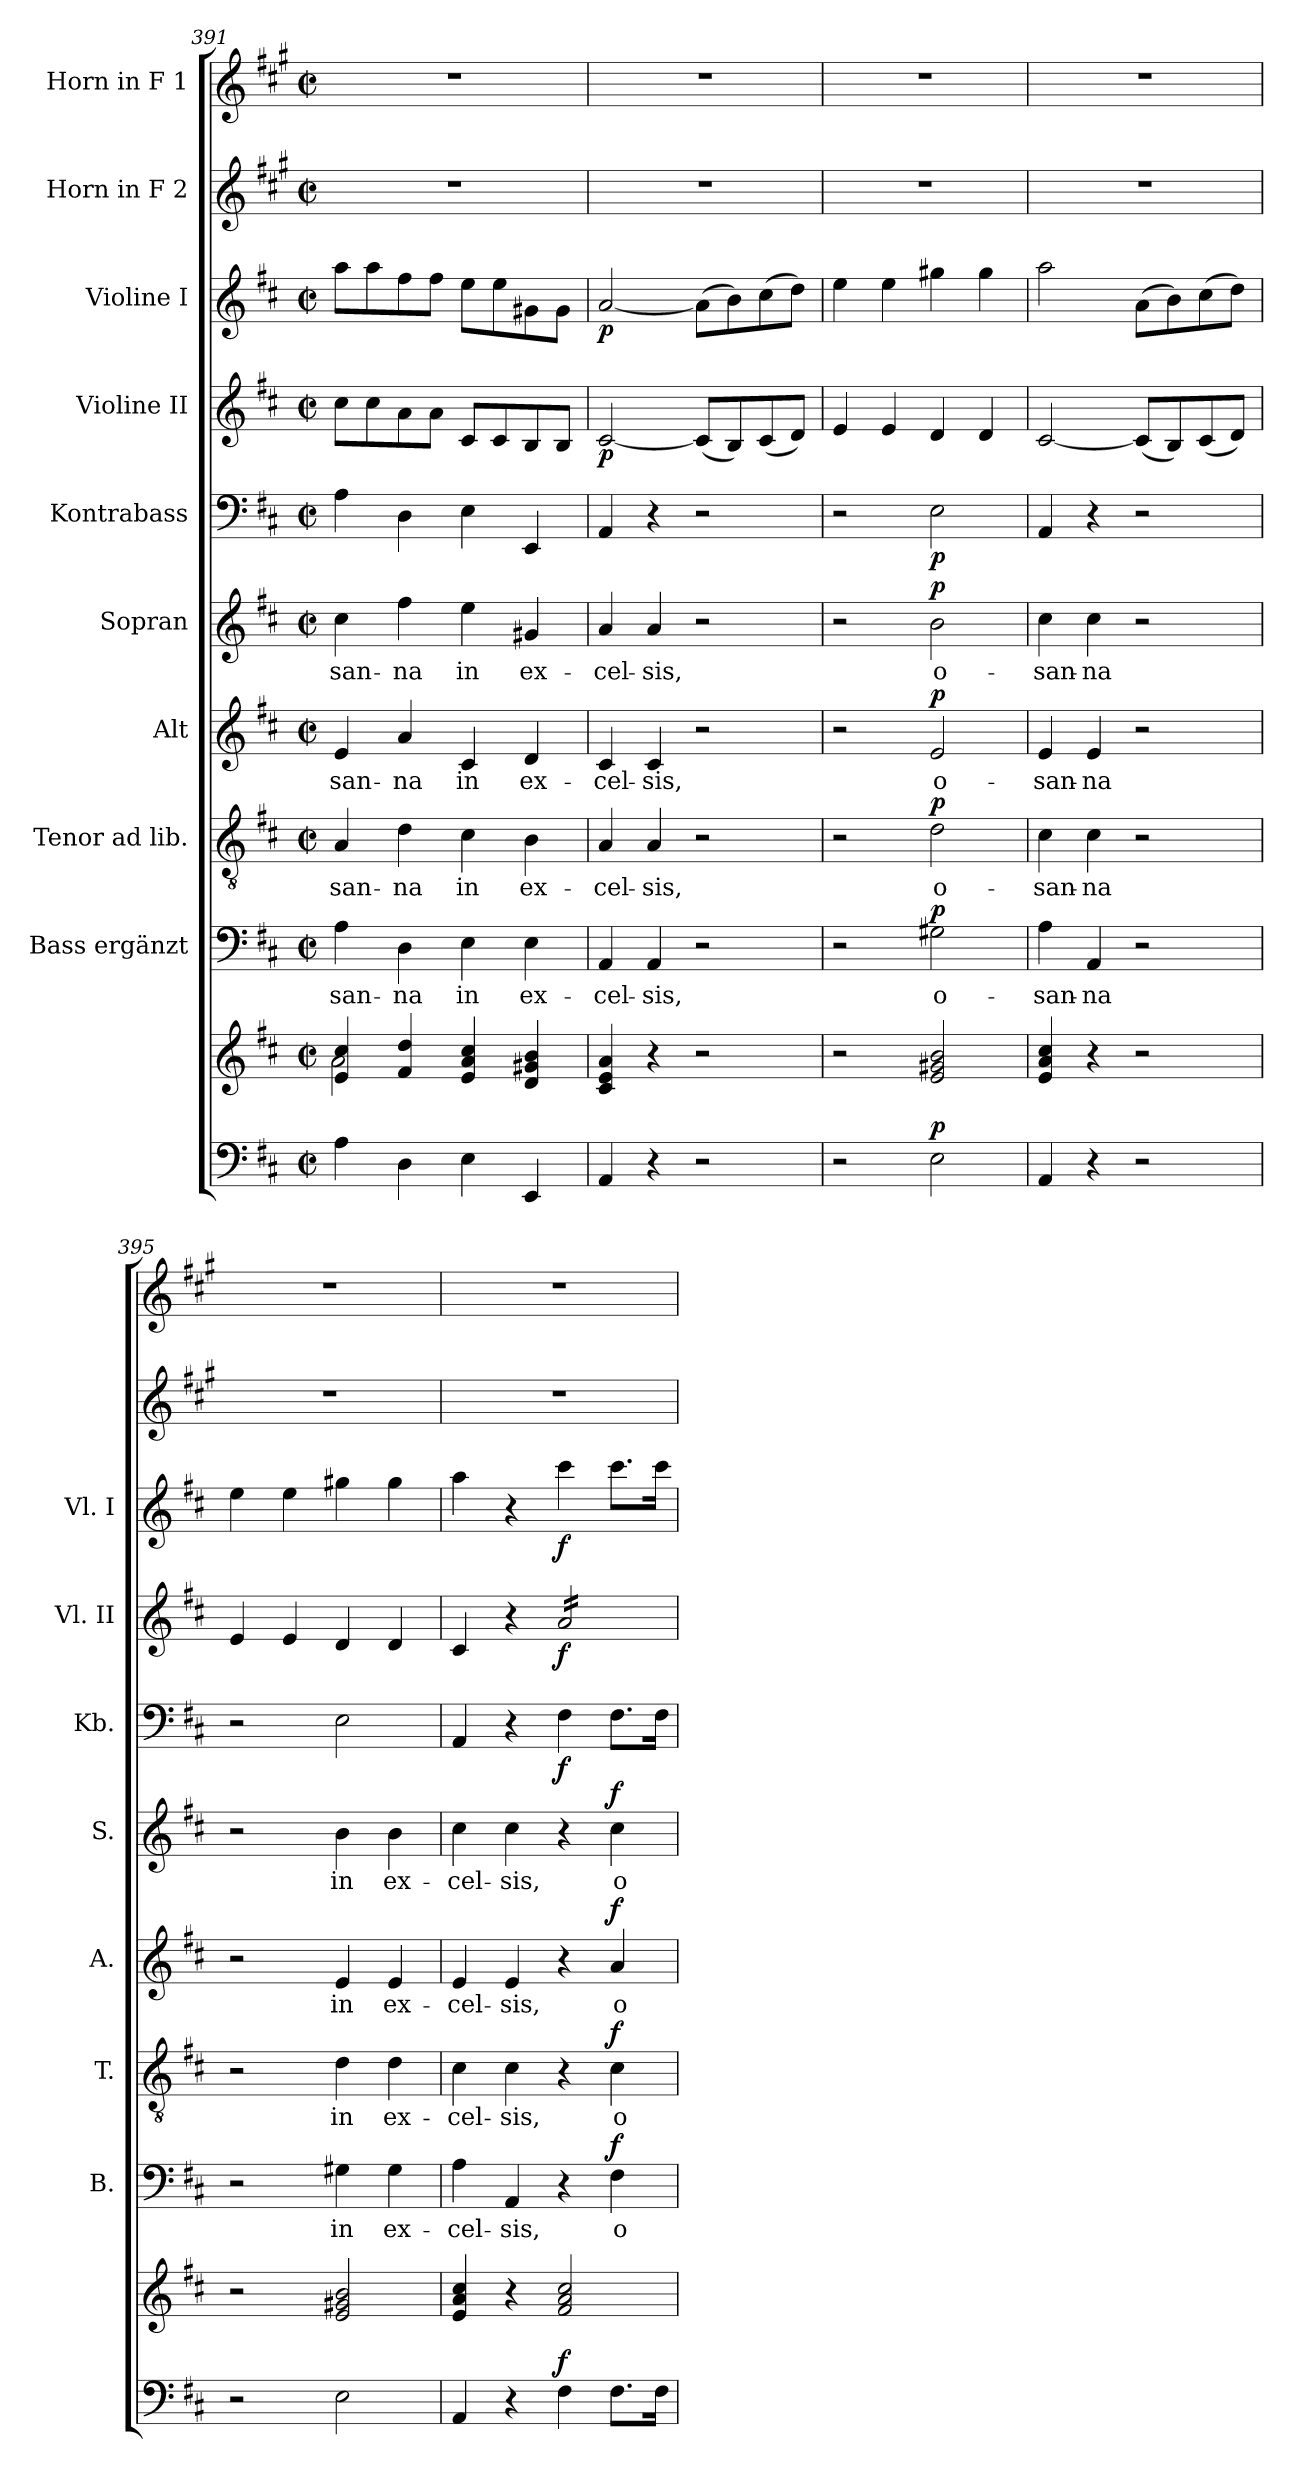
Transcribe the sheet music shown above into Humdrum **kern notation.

**kern	**kern	**dynam	**kern	**text	**dynam	**kern	**text	**dynam	**kern	**text	**dynam	**kern	**text	**dynam	**kern	**dynam	**kern	**dynam	**kern	**dynam	**kern	**kern
*part10	*part10	*part10	*part9	*part9	*part9	*part8	*part8	*part8	*part7	*part7	*part7	*part6	*part6	*part6	*part5	*part5	*part4	*part4	*part3	*part3	*part2	*part1
*staff11	*staff10	*staff10/11	*staff9	*staff9	*staff9	*staff8	*staff8	*staff8	*staff7	*staff7	*staff7	*staff6	*staff6	*staff6	*staff5	*staff5	*staff4	*staff4	*staff3	*staff3	*staff2	*staff1
*	*	*	*I"Bass ergänzt	*	*	*I"Tenor ad lib.	*	*	*I"Alt	*	*	*I"Sopran	*	*	*I"Kontrabass	*	*I"Violine II	*	*I"Violine I	*	*I"Horn in F 2	*I"Horn in F 1
*	*	*	*I'B.	*	*	*I'T.	*	*	*I'A.	*	*	*I'S.	*	*	*I'Kb.	*	*I'Vl. II	*	*I'Vl. I	*	*	*
!!LO:PB:g=z
*clefF4	*clefG2	*	*clefF4	*	*	*clefGv2	*	*	*clefG2	*	*	*clefG2	*	*	*clefF4	*	*clefG2	*	*clefG2	*	*clefG2	*clefG2
*	*	*	*	*	*	*	*	*	*	*	*	*	*	*	*ITrd7c12	*	*	*	*	*	*ITrd4c7	*ITrd4c7
*k[f#c#]	*k[f#c#]	*	*k[f#c#]	*	*	*k[f#c#]	*	*	*k[f#c#]	*	*	*k[f#c#]	*	*	*k[f#c#]	*	*k[f#c#]	*	*k[f#c#]	*	*k[f#c#]	*k[f#c#]
*D:	*D:	*	*D:	*	*	*D:	*	*	*D:	*	*	*D:	*	*	*D:	*	*D:	*	*D:	*	*D:	*D:
*M2/2	*M2/2	*	*M2/2	*	*	*M2/2	*	*	*M2/2	*	*	*M2/2	*	*	*M2/2	*	*M2/2	*	*M2/2	*	*M2/2	*M2/2
*met(c|)	*met(c|)	*	*met(c|)	*	*	*met(c|)	*	*	*met(c|)	*	*	*met(c|)	*	*	*met(c|)	*	*met(c|)	*	*met(c|)	*	*met(c|)	*met(c|)
=391	=391	=391	=391	=391	=391	=391	=391	=391	=391	=391	=391	=391	=391	=391	=391	=391	=391	=391	=391	=391	=391	=391
*	*^	*	*	*	*	*	*	*	*	*	*	*	*	*	*	*	*	*	*	*	*	*
!	!	!	!	!	!LO:LY:b	!	!	!LO:LY:b	!	!	!LO:LY:b	!	!	!LO:LY:b	!	!	!	!	!	!	!	!	!
4A\	4e/ 4cc#/	2a\	.	4A\	-san-	.	4A/	-san-	.	4e/	-san-	.	4cc#\	-san-	.	4AA\	.	8cc#\L	.	8aa\L	.	1r	1r
.	.	.	.	.	.	.	.	.	.	.	.	.	.	.	.	.	.	8cc#\	.	8aa\	.	.	.
!	!	!	!	!	!LO:LY:b	!	!	!LO:LY:b	!	!	!LO:LY:b	!	!	!LO:LY:b	!	!	!	!	!	!	!	!	!
4D\	4f#/ 4dd/	.	.	4D\	-na	.	4d\	-na	.	4a/	-na	.	4ff#\	-na	.	4DD\	.	8a\	.	8ff#\	.	.	.
.	.	.	.	.	.	.	.	.	.	.	.	.	.	.	.	.	.	8a\J	.	8ff#\J	.	.	.
!	!	!	!	!	!LO:LY:b	!	!	!LO:LY:b	!	!	!LO:LY:b	!	!	!LO:LY:b	!	!	!	!	!	!	!	!	!
4E\	4e/ 4a/ 4cc#/	2ryy	.	4E\	in	.	4c#\	in	.	4c#/	in	.	4ee\	in	.	4EE\	.	8c#/L	.	8ee\L	.	.	.
.	.	.	.	.	.	.	.	.	.	.	.	.	.	.	.	.	.	8c#/	.	8ee\	.	.	.
!	!	!	!	!	!LO:LY:b	!	!	!LO:LY:b	!	!	!LO:LY:b	!	!	!LO:LY:b	!	!	!	!	!	!	!	!	!
4EE/	4d/ 4g#X/ 4b/	.	.	4E\	ex-	.	4B\	ex-	.	4d/	ex-	.	4g#X/	ex-	.	4EEE/	.	8B/	.	8g#X\	.	.	.
.	.	.	.	.	.	.	.	.	.	.	.	.	.	.	.	.	.	8B/J	.	8g#\J	.	.	.
*	*v	*v	*	*	*	*	*	*	*	*	*	*	*	*	*	*	*	*	*	*	*	*	*
=392	=392	=392	=392	=392	=392	=392	=392	=392	=392	=392	=392	=392	=392	=392	=392	=392	=392	=392	=392	=392	=392	=392
!	!	!	!	!LO:LY:b	!	!	!LO:LY:b	!	!	!LO:LY:b	!	!	!LO:LY:b	!	!	!	!	!LO:DY:b	!	!LO:DY:b	!	!
4AA/	4c#/ 4e/ 4a/	.	4AA/	-cel-	.	4A/	-cel-	.	4c#/	-cel-	.	4a/	-cel-	.	4AAA/	.	[2c#/	p	[2a/	p	1r	1r
!	!	!	!	!LO:LY:b	!	!	!LO:LY:b	!	!	!LO:LY:b	!	!	!LO:LY:b	!	!	!	!	!	!	!	!	!
4r	4r	.	4AA/	-sis,	.	4A/	-sis,	.	4c#/	-sis,	.	4a/	-sis,	.	4r	.	.	.	.	.	.	.
2r	2r	.	2r	.	.	2r	.	.	2r	.	.	2r	.	.	2r	.	(<8c#/L]	.	(>8a\L]	.	.	.
.	.	.	.	.	.	.	.	.	.	.	.	.	.	.	.	.	8B/)	.	8b\)	.	.	.
.	.	.	.	.	.	.	.	.	.	.	.	.	.	.	.	.	(<8c#/	.	(>8cc#\	.	.	.
.	.	.	.	.	.	.	.	.	.	.	.	.	.	.	.	.	8d/J)	.	8dd\J)	.	.	.
=393	=393	=393	=393	=393	=393	=393	=393	=393	=393	=393	=393	=393	=393	=393	=393	=393	=393	=393	=393	=393	=393	=393
2r	2r	.	2r	.	.	2r	.	.	2r	.	.	2r	.	.	2r	.	4e/	.	4ee\	.	1r	1r
.	.	.	.	.	.	.	.	.	.	.	.	.	.	.	.	.	4e/	.	4ee\	.	.	.
!	!	!LO:DY:a=2	!	!LO:LY:b	!LO:DY:a	!	!LO:LY:b	!LO:DY:a	!	!LO:LY:b	!LO:DY:a	!	!LO:LY:b	!LO:DY:a	!	!LO:DY:b	!	!	!	!	!	!
2E\	2e/ 2g#X/ 2b/	p	2G#X\	o-	p	2d\	o-	p	2e/	o-	p	2b\	o-	p	2EE\	p	4d/	.	4gg#X\	.	.	.
.	.	.	.	.	.	.	.	.	.	.	.	.	.	.	.	.	4d/	.	4gg#\	.	.	.
=394	=394	=394	=394	=394	=394	=394	=394	=394	=394	=394	=394	=394	=394	=394	=394	=394	=394	=394	=394	=394	=394	=394
!	!	!	!	!LO:LY:b	!	!	!LO:LY:b	!	!	!LO:LY:b	!	!	!LO:LY:b	!	!	!	!	!	!	!	!	!
4AA/	4e/ 4a/ 4cc#/	.	4A\	-san-	.	4c#\	-san-	.	4e/	-san-	.	4cc#\	-san-	.	4AAA/	.	[2c#/	.	2aa\	.	1r	1r
!	!	!	!	!LO:LY:b	!	!	!LO:LY:b	!	!	!LO:LY:b	!	!	!LO:LY:b	!	!	!	!	!	!	!	!	!
4r	4r	.	4AA/	-na	.	4c#\	-na	.	4e/	-na	.	4cc#\	-na	.	4r	.	.	.	.	.	.	.
2r	2r	.	2r	.	.	2r	.	.	2r	.	.	2r	.	.	2r	.	(<8c#/L]	.	(>8a\L	.	.	.
.	.	.	.	.	.	.	.	.	.	.	.	.	.	.	.	.	8B/)	.	8b\)	.	.	.
.	.	.	.	.	.	.	.	.	.	.	.	.	.	.	.	.	(<8c#/	.	(>8cc#\	.	.	.
.	.	.	.	.	.	.	.	.	.	.	.	.	.	.	.	.	8d/J)	.	8dd\J)	.	.	.
=395	=395	=395	=395	=395	=395	=395	=395	=395	=395	=395	=395	=395	=395	=395	=395	=395	=395	=395	=395	=395	=395	=395
2r	2r	.	2r	.	.	2r	.	.	2r	.	.	2r	.	.	2r	.	4e/	.	4ee\	.	1r	1r
.	.	.	.	.	.	.	.	.	.	.	.	.	.	.	.	.	4e/	.	4ee\	.	.	.
!	!	!	!	!LO:LY:b	!	!	!LO:LY:b	!	!	!LO:LY:b	!	!	!LO:LY:b	!	!	!	!	!	!	!	!	!
2E\	2e/ 2g#X/ 2b/	.	4G#X\	in	.	4d\	in	.	4e/	in	.	4b\	in	.	2EE\	.	4d/	.	4gg#X\	.	.	.
!	!	!	!	!LO:LY:b	!	!	!LO:LY:b	!	!	!LO:LY:b	!	!	!LO:LY:b	!	!	!	!	!	!	!	!	!
.	.	.	4G#\	ex-	.	4d\	ex-	.	4e/	ex-	.	4b\	ex-	.	.	.	4d/	.	4gg#\	.	.	.
!!LO:PB:g=z
=396	=396	=396	=396	=396	=396	=396	=396	=396	=396	=396	=396	=396	=396	=396	=396	=396	=396	=396	=396	=396	=396	=396
!	!	!	!	!LO:LY:b	!	!	!LO:LY:b	!	!	!LO:LY:b	!	!	!LO:LY:b	!	!	!	!	!	!	!	!	!
4AA/	4e/ 4a/ 4cc#/	.	4A\	-cel-	.	4c#\	-cel-	.	4e/	-cel-	.	4cc#\	-cel-	.	4AAA/	.	4c#/	.	4aa\	.	1r	1r
!	!	!	!	!LO:LY:b	!	!	!LO:LY:b	!	!	!LO:LY:b	!	!	!LO:LY:b	!	!	!	!	!	!	!	!	!
4r	4r	.	4AA/	-sis,	.	4c#\	-sis,	.	4e/	-sis,	.	4cc#\	-sis,	.	4r	.	4r	.	4r	.	.	.
!	!	!LO:DY:a=2	!	!	!	!	!	!	!	!	!	!	!	!	!	!LO:DY:b	!	!LO:DY:b	!	!LO:DY:b	!	!
*	*	*	*	*	*	*	*	*	*	*	*	*	*	*	*	*	*tremolo	*	*	*	*	*
4F#\	2f#/ 2a/ 2cc#/	f	4r	.	.	4r	.	.	4r	.	.	4r	.	.	4FF#\	f	16a/LL	f	4ccc#\	f	.	.
.	.	.	.	.	.	.	.	.	.	.	.	.	.	.	.	.	16a/	.	.	.	.	.
.	.	.	.	.	.	.	.	.	.	.	.	.	.	.	.	.	16a/	.	.	.	.	.
.	.	.	.	.	.	.	.	.	.	.	.	.	.	.	.	.	16a/	.	.	.	.	.
!	!	!	!	!LO:LY:b	!LO:DY:a	!	!LO:LY:b	!LO:DY:a	!	!LO:LY:b	!LO:DY:a	!	!LO:LY:b	!LO:DY:a	!	!	!	!	!	!	!	!
8.F#\L	.	.	4F#\	o-	f	4c#\	o-	f	4a/	o-	f	4cc#\	o-	f	8.FF#\L	.	16a/	.	8.ccc#\L	.	.	.
.	.	.	.	.	.	.	.	.	.	.	.	.	.	.	.	.	16a/	.	.	.	.	.
.	.	.	.	.	.	.	.	.	.	.	.	.	.	.	.	.	16a/	.	.	.	.	.
16F#\Jk	.	.	.	.	.	.	.	.	.	.	.	.	.	.	16FF#\Jk	.	16a/JJ	.	16ccc#\Jk	.	.	.
*	*	*	*	*	*	*	*	*	*	*	*	*	*	*	*	*	*Xtremolo	*	*	*	*	*
=	=	=	=	=	=	=	=	=	=	=	=	=	=	=	=	=	=	=	=	=	=	=
*-	*-	*-	*-	*-	*-	*-	*-	*-	*-	*-	*-	*-	*-	*-	*-	*-	*-	*-	*-	*-	*-	*-
